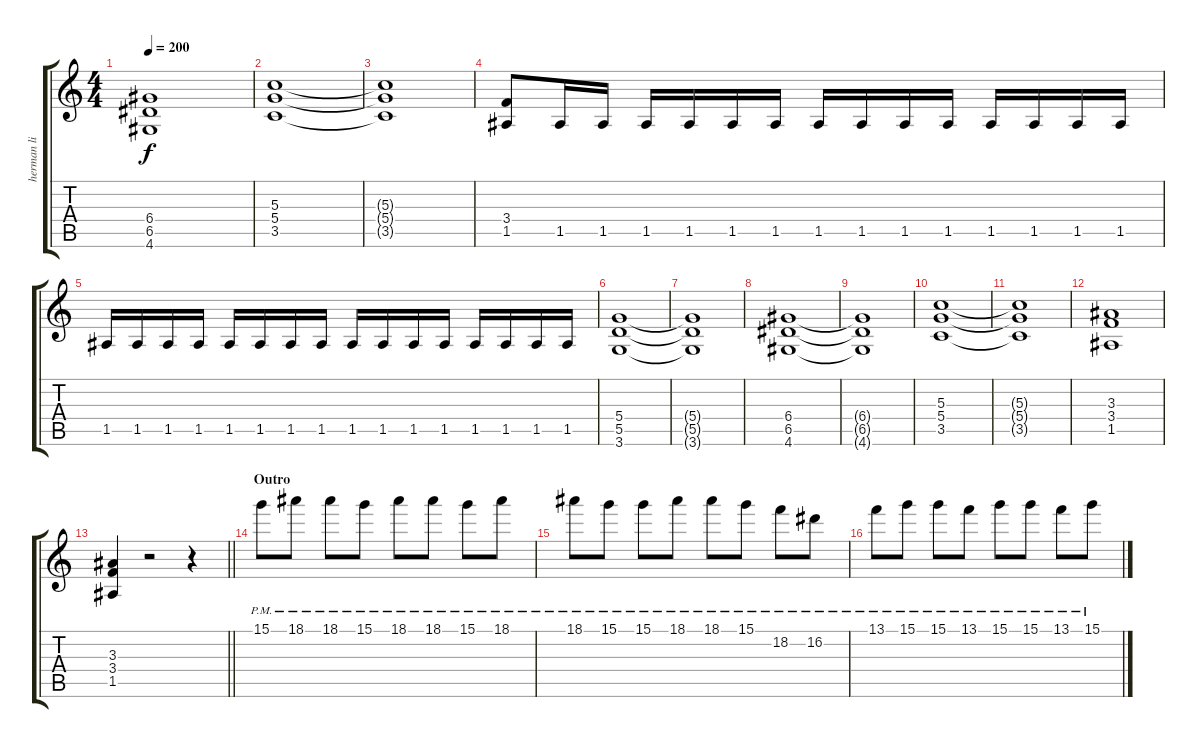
\track ("herman li lead" "herman li ") {instrument distortionguitar}
\staff {score tabs}
\tuning (E4 B3 G3 D3 A2 E2) {hide}
\ts (4 4)
\tempo 200
\clef g2
\ks aminor
(6.4{t} 6.5{t} 4.6{t}).1{dy f} |
(5.3 5.4 3.5).1 |
(5.3{t} 5.4{t} 3.5{t}).1 |
(3.4 1.5).8 1.5.16 1.5.16 1.5.16 1.5.16 1.5.16 1.5.16 1.5.16 1.5.16 1.5.16 1.5.16 1.5.16 1.5.16 1.5.16 1.5.16 |
1.5.16 1.5.16 1.5.16 1.5.16 1.5.16 1.5.16 1.5.16 1.5.16 1.5.16 1.5.16 1.5.16 1.5.16 1.5.16 1.5.16 1.5.16 1.5.16 |
(5.4 5.5 3.6).1 |
(5.4{t} 5.5{t} 3.6{t}).1 |
(6.4 6.5 4.6).1 |
(6.4{t} 6.5{t} 4.6{t}).1 |
(5.3 5.4 3.5).1 |
(5.3{t} 5.4{t} 3.5{t}).1 |
(3.3 3.4 1.5).1 |
\barLineRight lightlight
(3.3 3.4 1.5).4 r.2 r.4 |
\section ("" "Outro")
15.1{pm}.8 18.1{pm}.8 18.1{pm}.8 15.1{pm}.8 18.1{pm}.8 18.1{pm}.8 15.1{pm}.8 18.1{pm}.8 |
18.1{pm}.8 15.1{pm}.8 15.1{pm}.8 18.1{pm}.8 18.1{pm}.8 15.1{pm}.8 18.2{pm}.8 16.2{pm}.8 |
13.1{pm}.8 15.1{pm}.8 15.1{pm}.8 13.1{pm}.8 15.1{pm}.8 15.1{pm}.8 13.1{pm}.8 15.1{pm}.8
